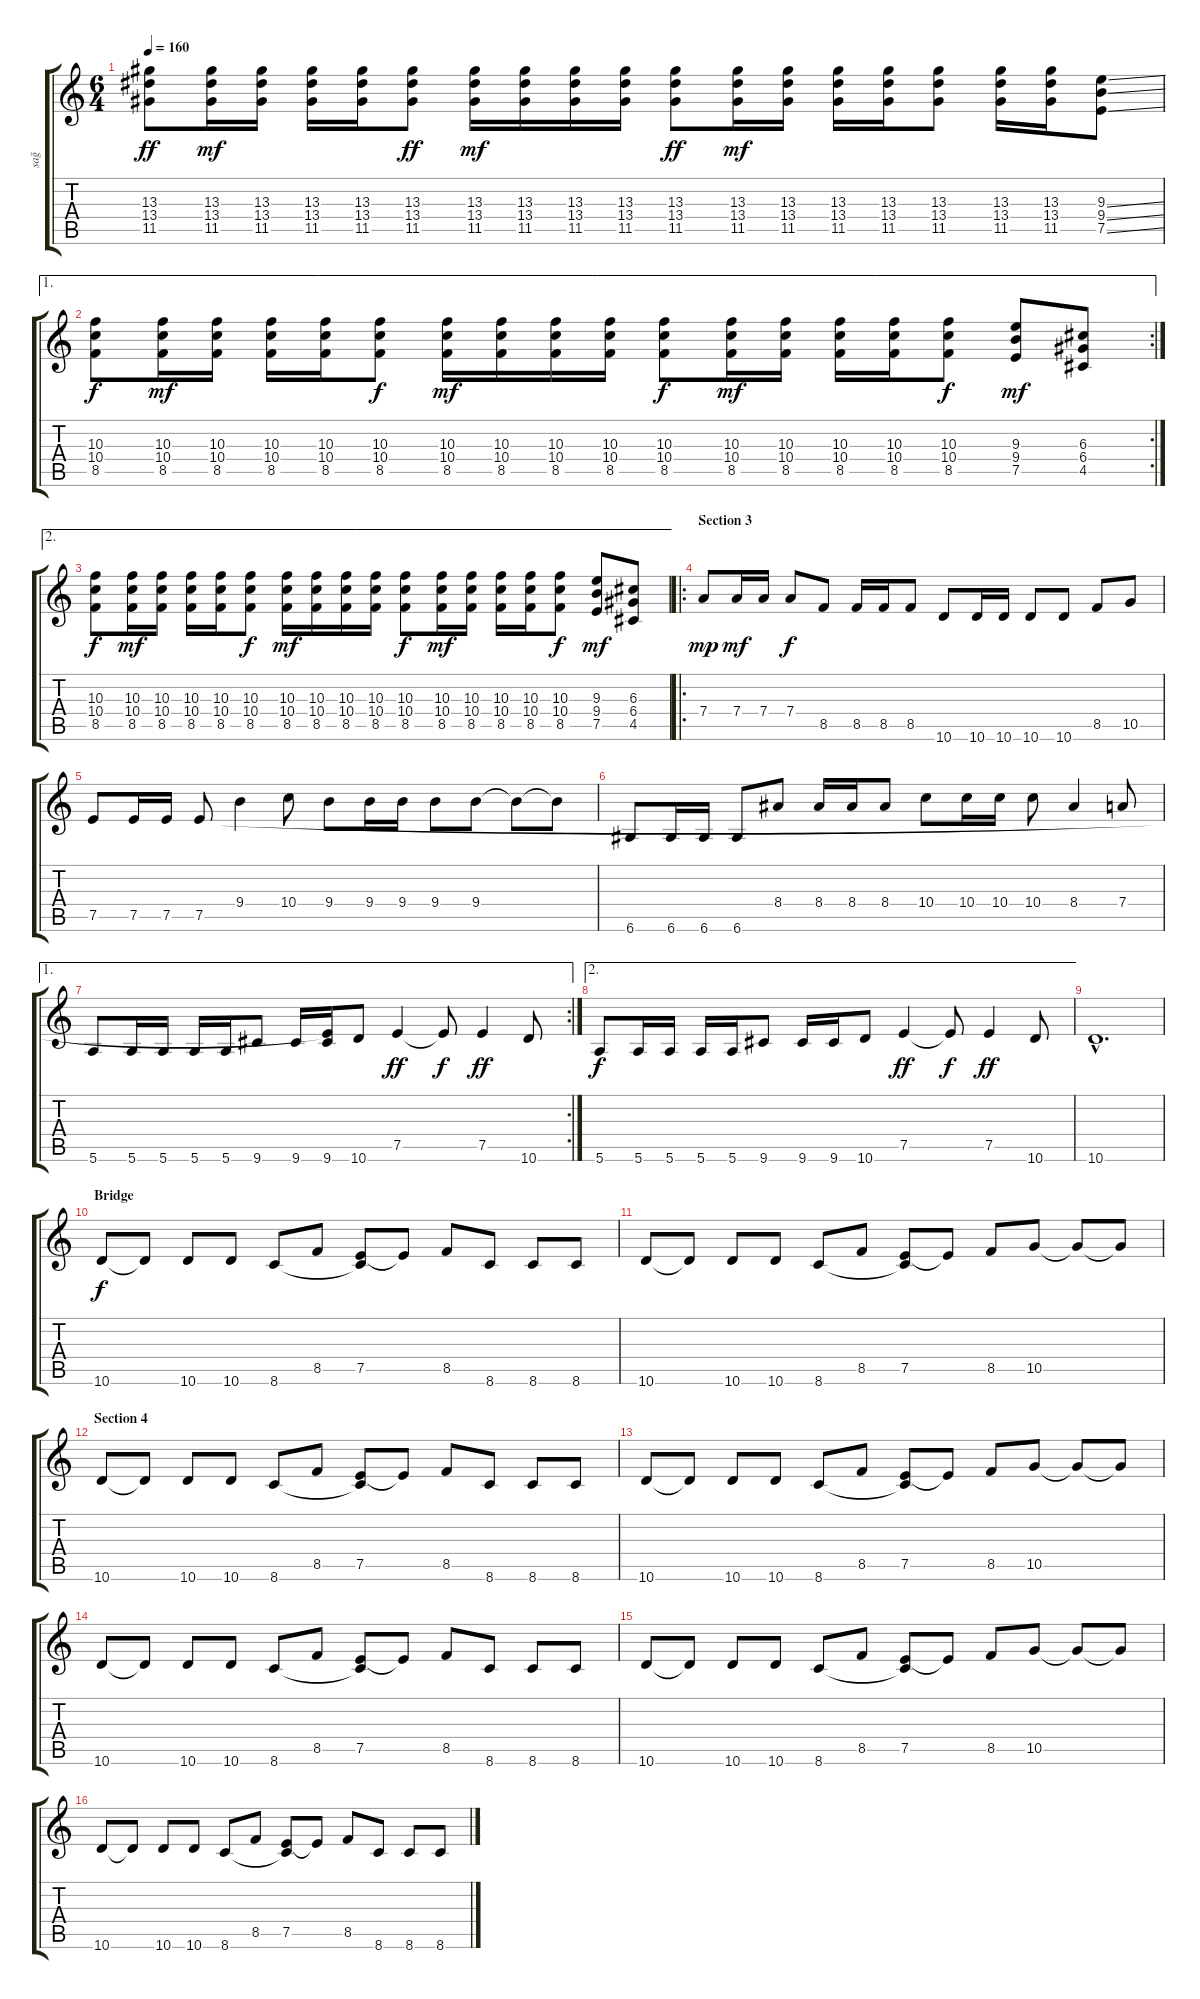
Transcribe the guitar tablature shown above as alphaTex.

\track ("sağ" "sağ") {instrument overdrivenguitar}
\staff {score tabs}
\tuning (E4 B3 G3 D3 A2 E2) {hide}
\ts (6 4)
\tempo 160
\clef g2
\ks c
(13.3 13.4 11.5).8{dy ff} (13.3 13.4 11.5).16{dy mf} (13.3 13.4 11.5).16 (13.3 13.4 11.5).16 (13.3 13.4 11.5).16 (13.3 13.4 11.5).8{dy ff} (13.3 13.4 11.5).16{dy mf} (13.3 13.4 11.5).16 (13.3 13.4 11.5).16 (13.3 13.4 11.5).16 (13.3 13.4 11.5).8{dy ff} (13.3 13.4 11.5).16{dy mf} (13.3 13.4 11.5).16 (13.3 13.4 11.5).16 (13.3 13.4 11.5).16 (13.3 13.4 11.5).8 (13.3 13.4 11.5).16 (13.3 13.4 11.5).16 (9.3{ss} 9.4{ss} 7.5{ss}).8 |
\ae 1
\rc 2
(10.3 10.4 8.5).8{dy f} (10.3 10.4 8.5).16{dy mf} (10.3 10.4 8.5).16 (10.3 10.4 8.5).16 (10.3 10.4 8.5).16 (10.3 10.4 8.5).8{dy f} (10.3 10.4 8.5).16{dy mf} (10.3 10.4 8.5).16 (10.3 10.4 8.5).16 (10.3 10.4 8.5).16 (10.3 10.4 8.5).8{dy f} (10.3 10.4 8.5).16{dy mf} (10.3 10.4 8.5).16 (10.3 10.4 8.5).16 (10.3 10.4 8.5).16 (10.3 10.4 8.5).8{dy f} (9.3 9.4 7.5).8{dy mf} (6.3 6.4 4.5).8 |
\ae 2
(10.3 10.4 8.5).8{dy f} (10.3 10.4 8.5).16{dy mf} (10.3 10.4 8.5).16 (10.3 10.4 8.5).16 (10.3 10.4 8.5).16 (10.3 10.4 8.5).8{dy f} (10.3 10.4 8.5).16{dy mf} (10.3 10.4 8.5).16 (10.3 10.4 8.5).16 (10.3 10.4 8.5).16 (10.3 10.4 8.5).8{dy f} (10.3 10.4 8.5).16{dy mf} (10.3 10.4 8.5).16 (10.3 10.4 8.5).16 (10.3 10.4 8.5).16 (10.3 10.4 8.5).8{dy f} (9.3 9.4 7.5).8{dy mf} (6.3 6.4 4.5).8 |
\ro
\section ("" "Section 3")
7.4.8{dy mp} 7.4.16{dy mf} 7.4.16 7.4.8{dy f} 8.5.8 8.5.16 8.5.16 8.5.8 10.6.8 10.6.16 10.6.16 10.6.8 10.6.8 8.5.8 10.5.8 |
7.5.8 7.5.16 7.5.16 7.5.8 9.4.4 10.4.8 9.4.8 9.4.16 9.4.16 9.4.8 9.4.8 9.4{t}.8 9.4{t}.8 |
6.6.8 6.6.16 6.6.16 6.6.8 8.4.8 8.4.16 8.4.16 8.4.8 10.4.8 10.4.16 10.4.16 10.4.8 8.4.4 7.4.8 |
\ae 1
\rc 2
5.6.8 5.6.16 5.6.16 5.6.16 5.6.16 9.6.8 9.6.16 (7.5{t} 9.6).16 10.6.8 7.5.4{dy ff} 7.5{t}.8{dy f} 7.5.4{dy ff} 10.6.8 |
\ae 2
5.6.8{dy f} 5.6.16 5.6.16 5.6.16 5.6.16 9.6.8 9.6.16 9.6.16 10.6.8 7.5.4{dy ff} 7.5{t}.8{dy f} 7.5.4{dy ff} 10.6.8 |
10.6{hac}.1{d} |
\section ("" "Bridge")
10.6.8{dy f} 10.6{t}.8 10.6.8 10.6.8 8.6.8 8.5.8 (7.5 8.6{t}).8 7.5{t}.8 8.5.8 8.6.8 8.6.8 8.6.8 |
10.6.8 10.6{t}.8 10.6.8 10.6.8 8.6.8 8.5.8 (7.5 8.6{t}).8 7.5{t}.8 8.5.8 10.5.8 10.5{t}.8 10.5{t}.8 |
\section ("" "Section 4")
10.6.8 10.6{t}.8 10.6.8 10.6.8 8.6.8 8.5.8 (7.5 8.6{t}).8 7.5{t}.8 8.5.8 8.6.8 8.6.8 8.6.8 |
10.6.8 10.6{t}.8 10.6.8 10.6.8 8.6.8 8.5.8 (7.5 8.6{t}).8 7.5{t}.8 8.5.8 10.5.8 10.5{t}.8 10.5{t}.8 |
10.6.8 10.6{t}.8 10.6.8 10.6.8 8.6.8 8.5.8 (7.5 8.6{t}).8 7.5{t}.8 8.5.8 8.6.8 8.6.8 8.6.8 |
10.6.8 10.6{t}.8 10.6.8 10.6.8 8.6.8 8.5.8 (7.5 8.6{t}).8 7.5{t}.8 8.5.8 10.5.8 10.5{t}.8 10.5{t}.8 |
10.6.8 10.6{t}.8 10.6.8 10.6.8 8.6.8 8.5.8 (7.5 8.6{t}).8 7.5{t}.8 8.5.8 8.6.8 8.6.8 8.6.8
